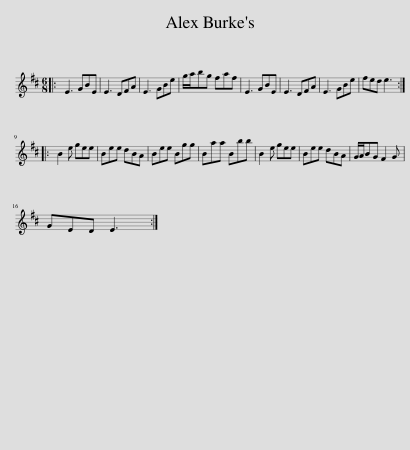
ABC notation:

X:1
L:1/8
M:6/8
I:linebreak $
K:D
V:1 treble
V:1
|: E3 GBE | E3 DFA | E3 GBe | g/a/bg faf | E3 GBE | %5
 E3 DFA | E3 GBe | fed e3 ::$ B2 e gee | Bee dBA | %10
 Bee Bgg | Baa Bbb | B2 e gee | Bee dBA | G/A/BG F2 G |$ %15
 GED E3 :| %16
